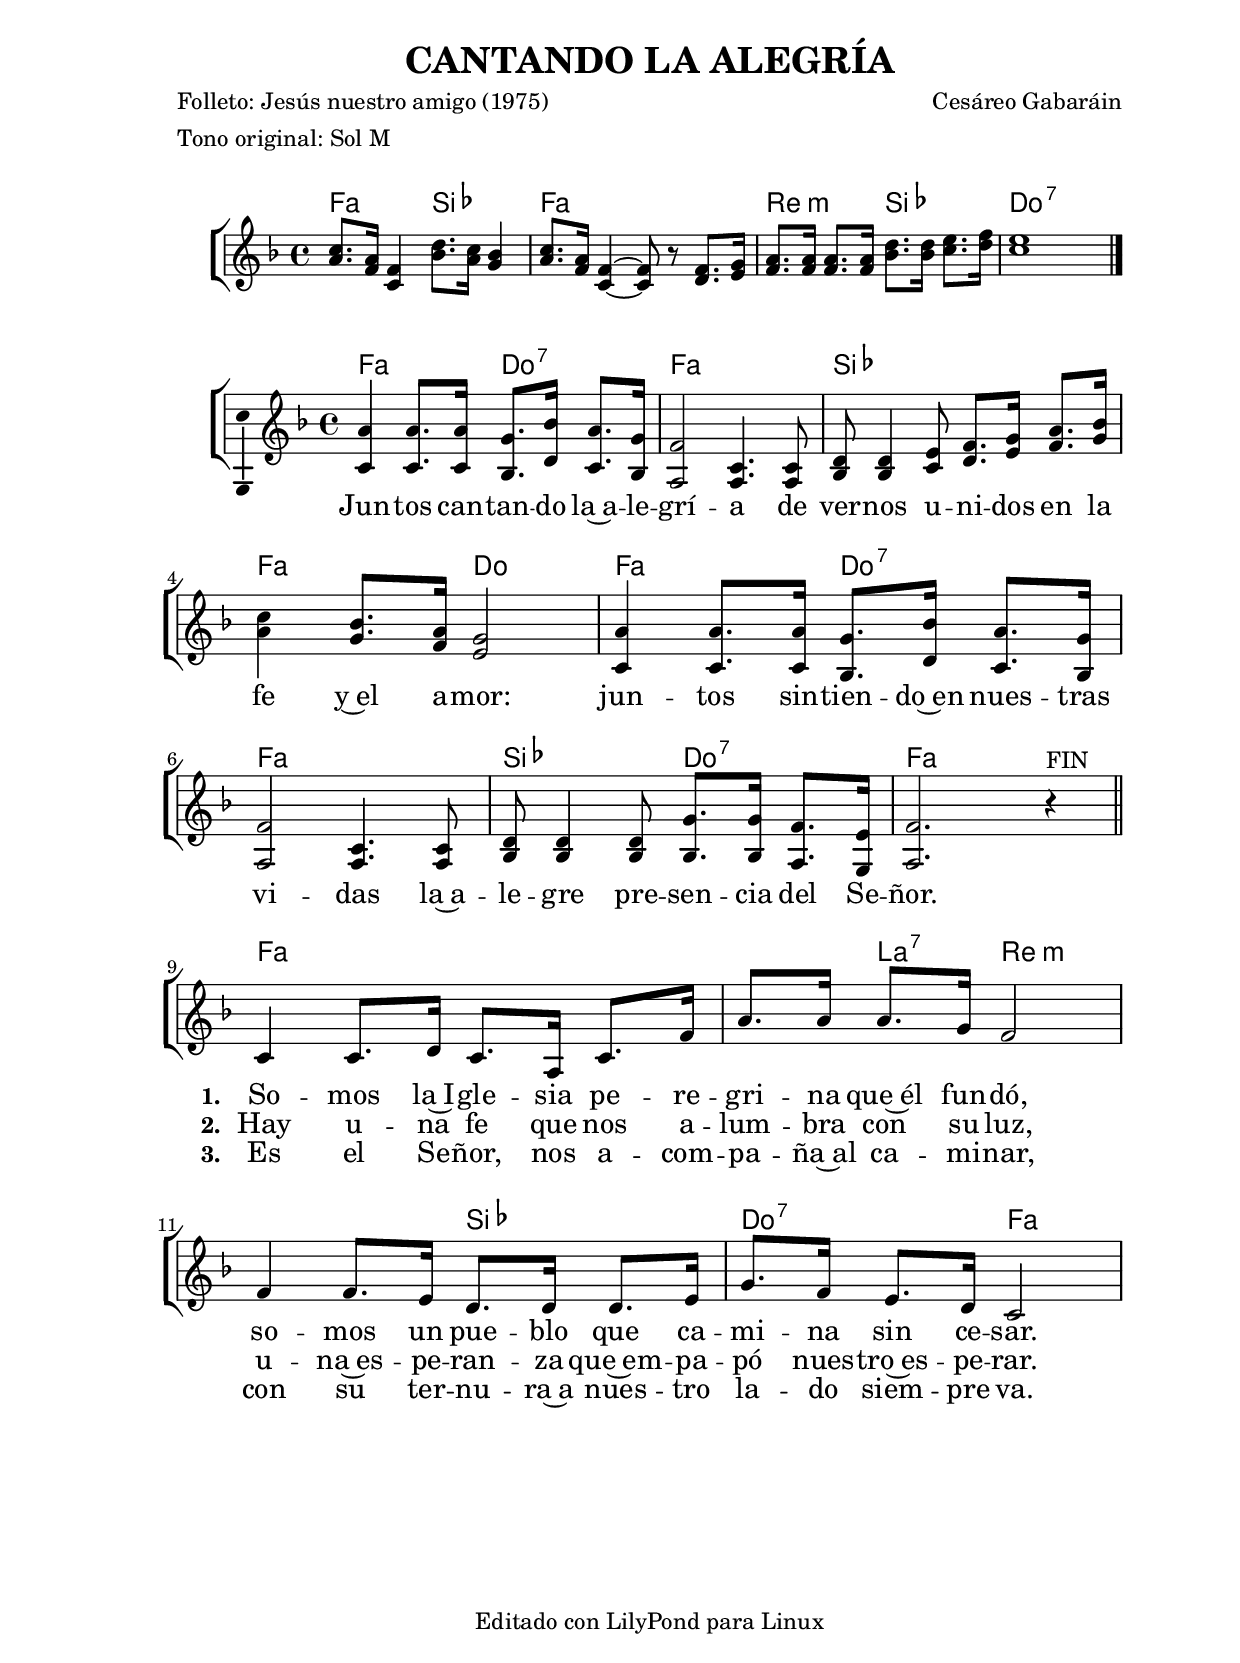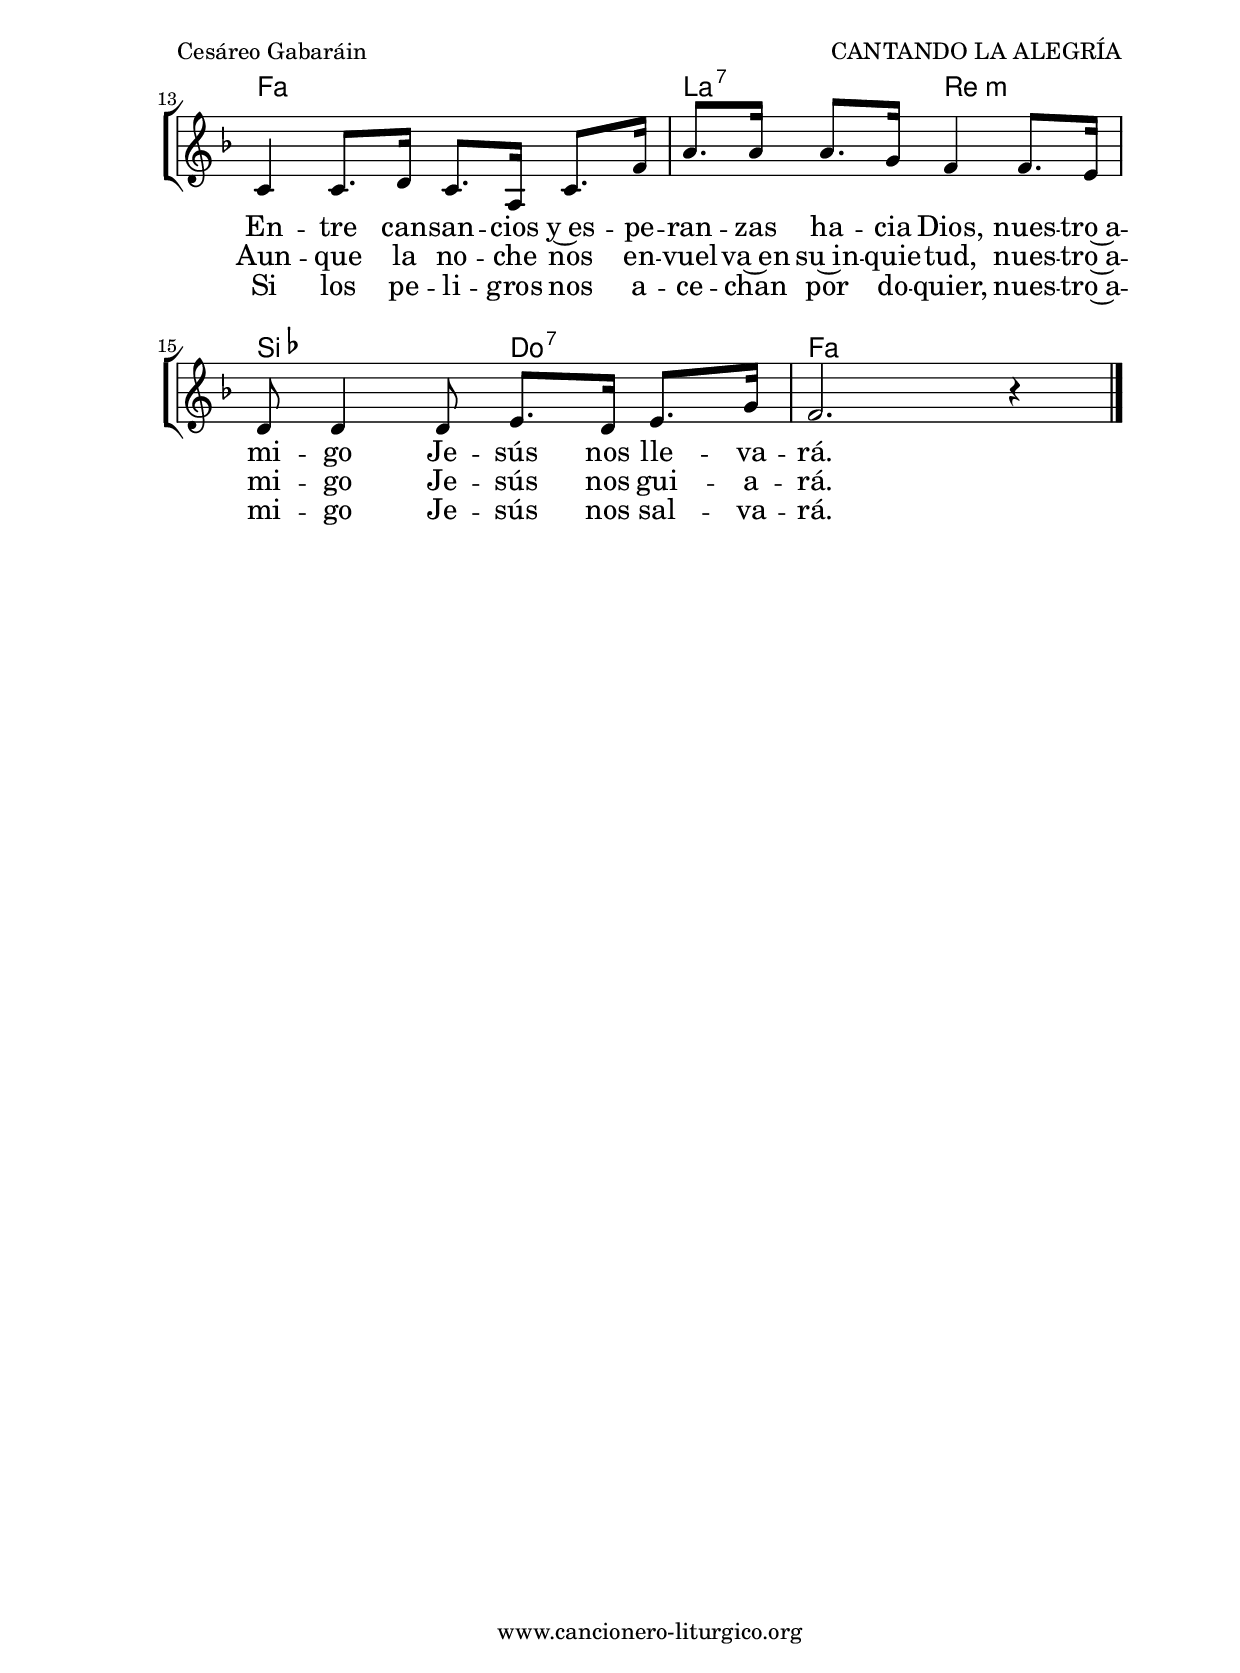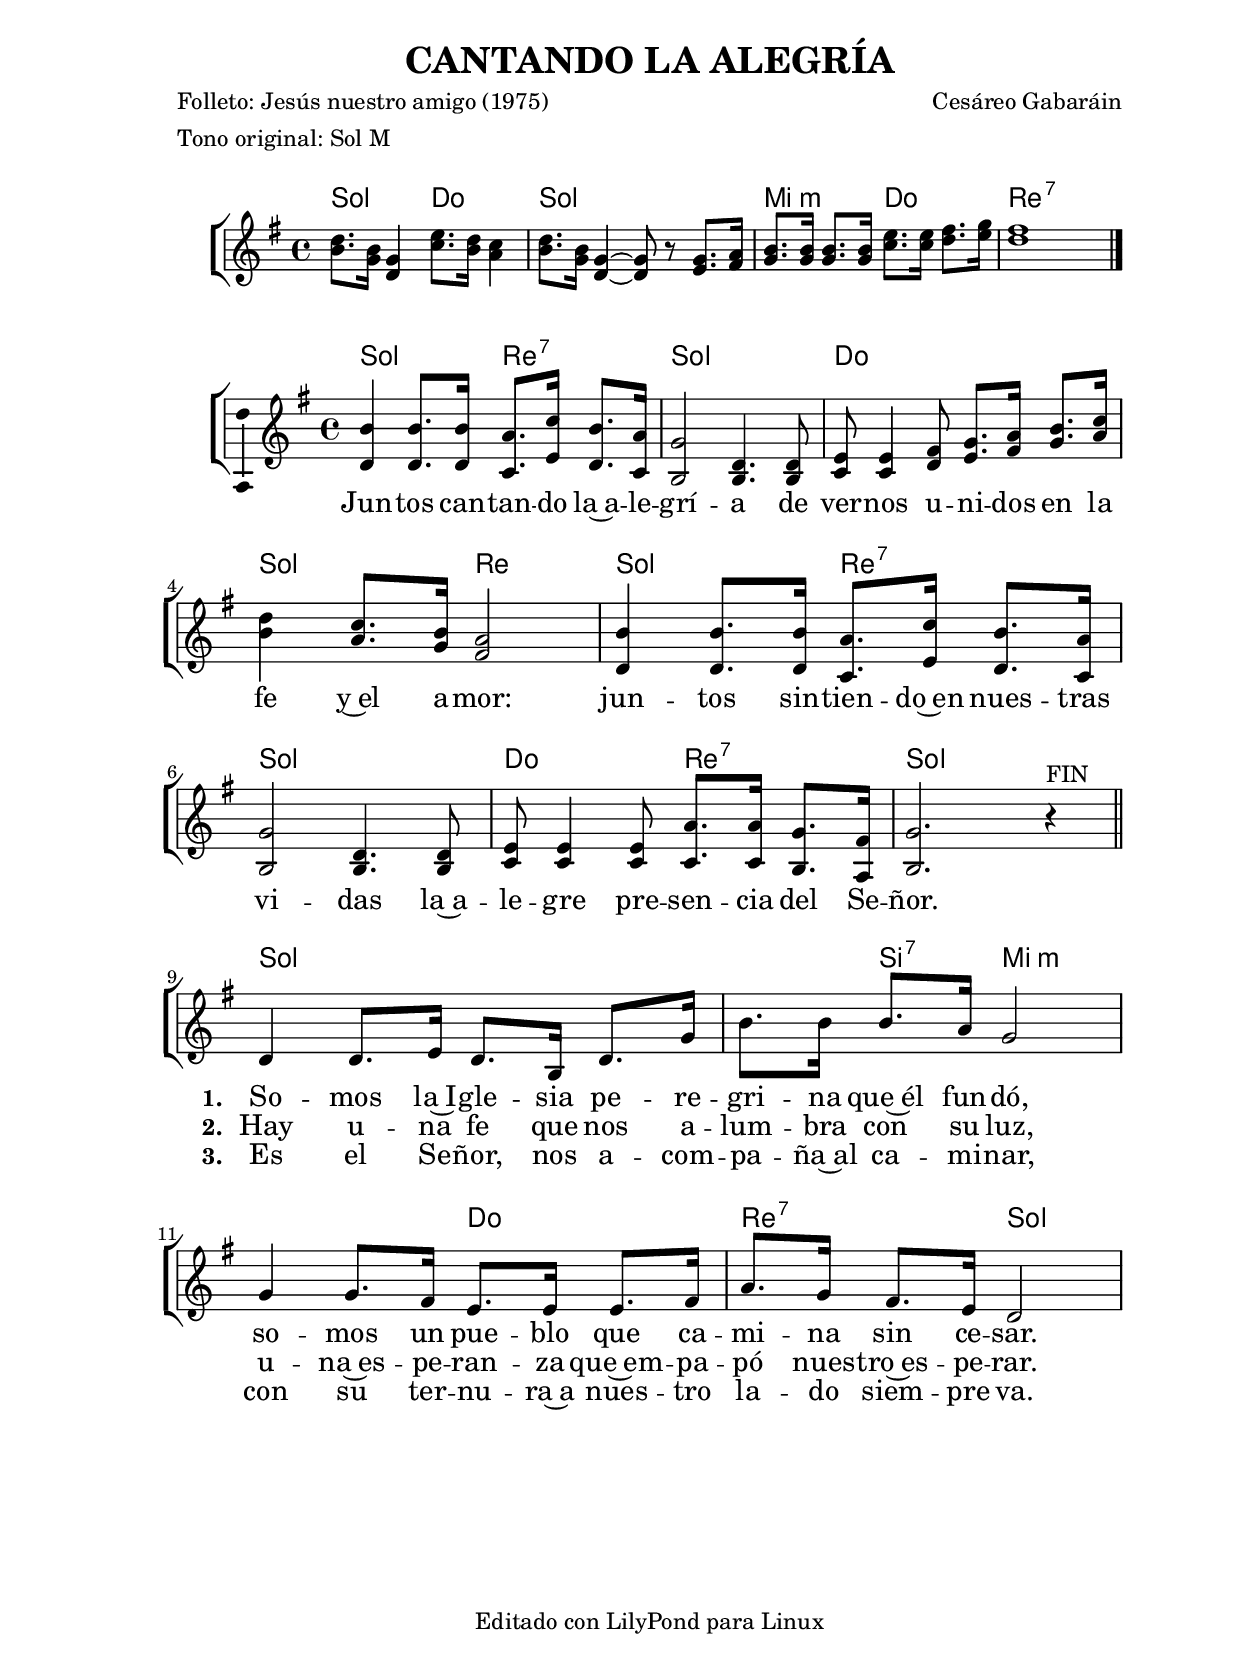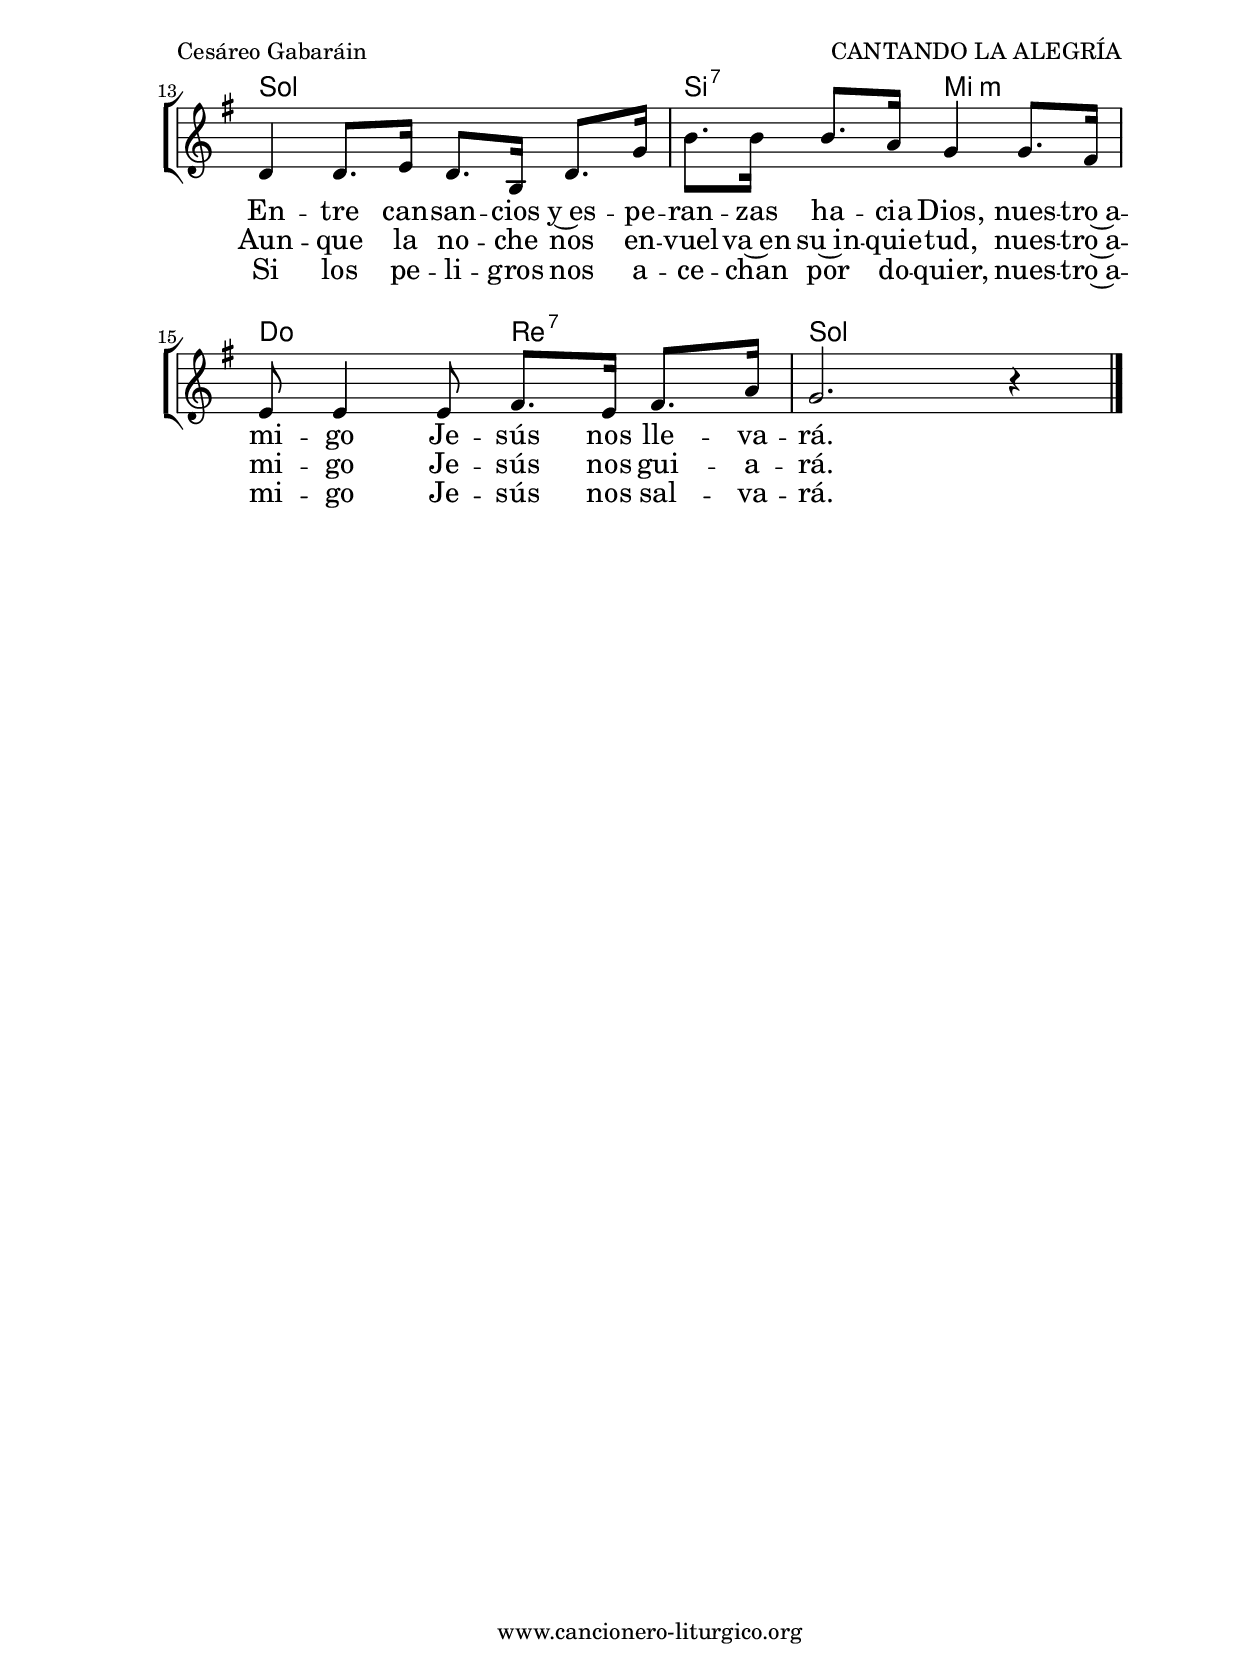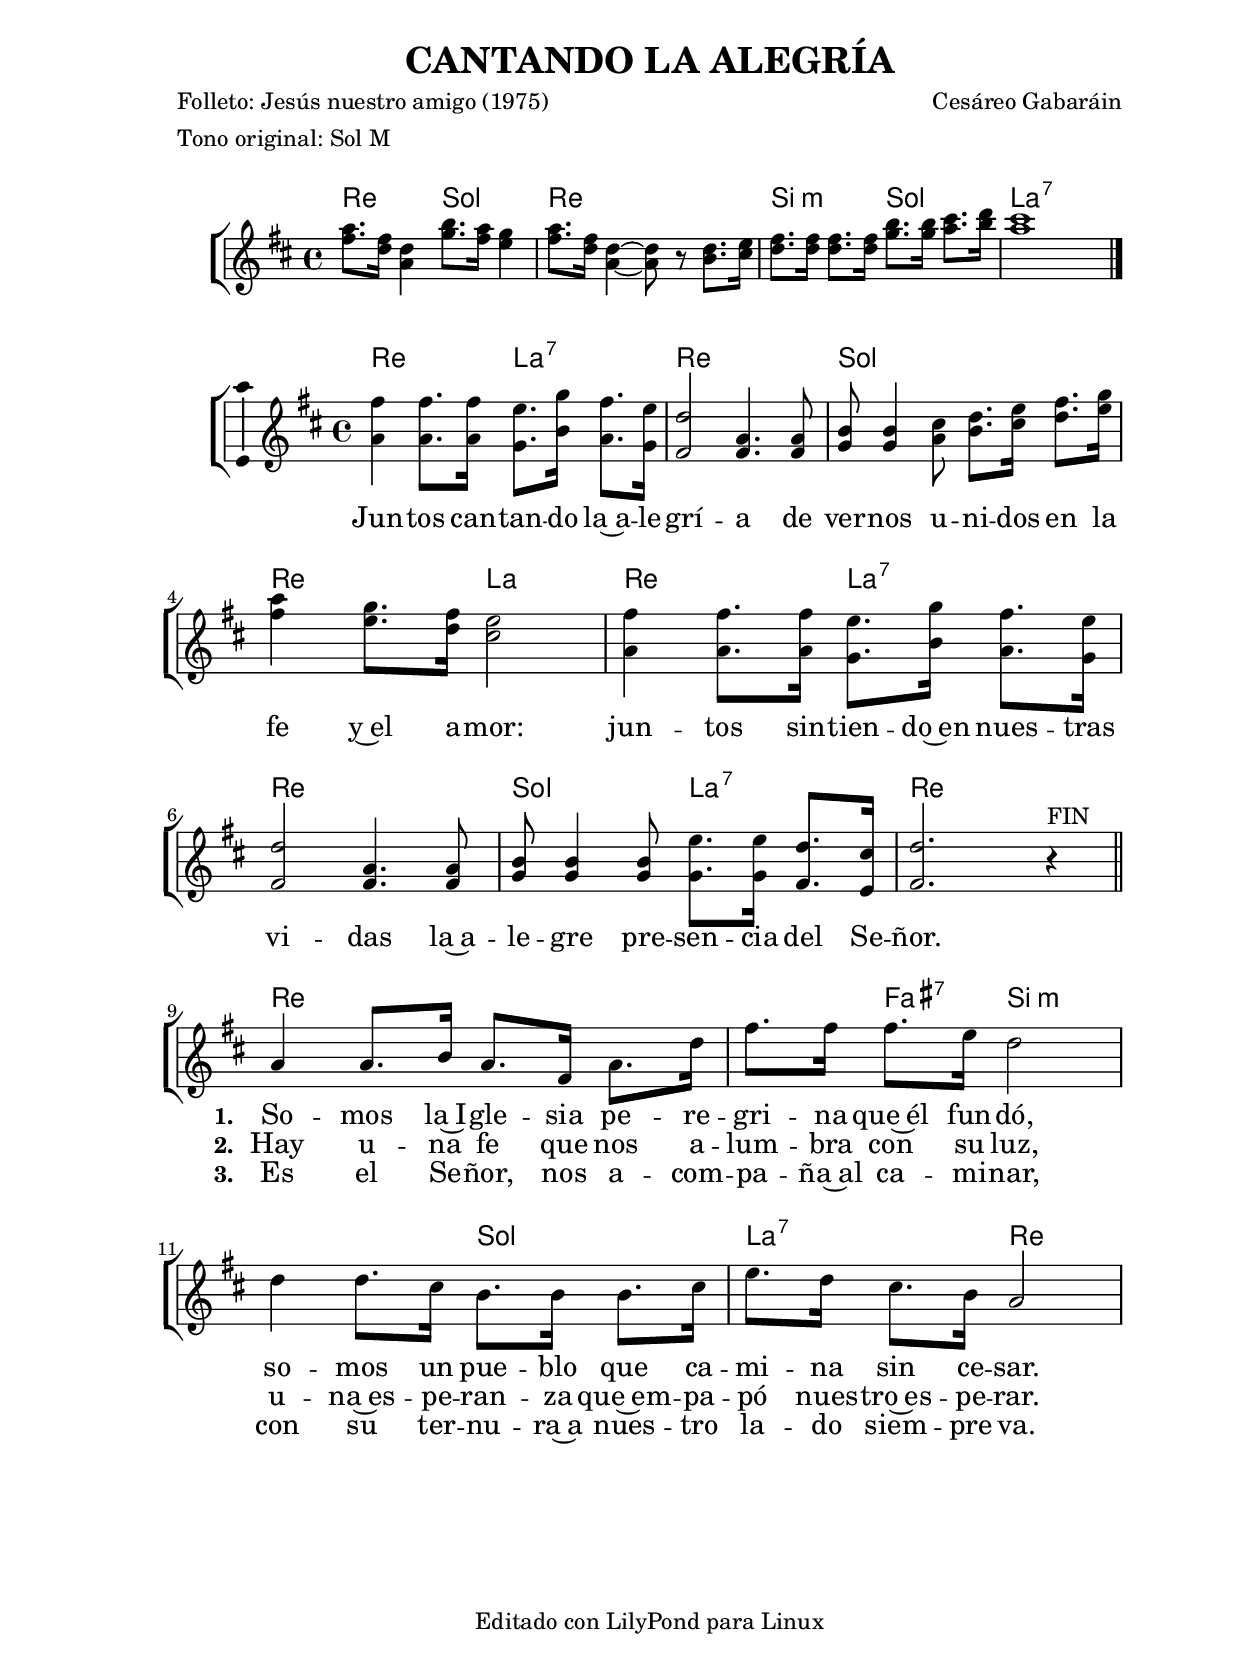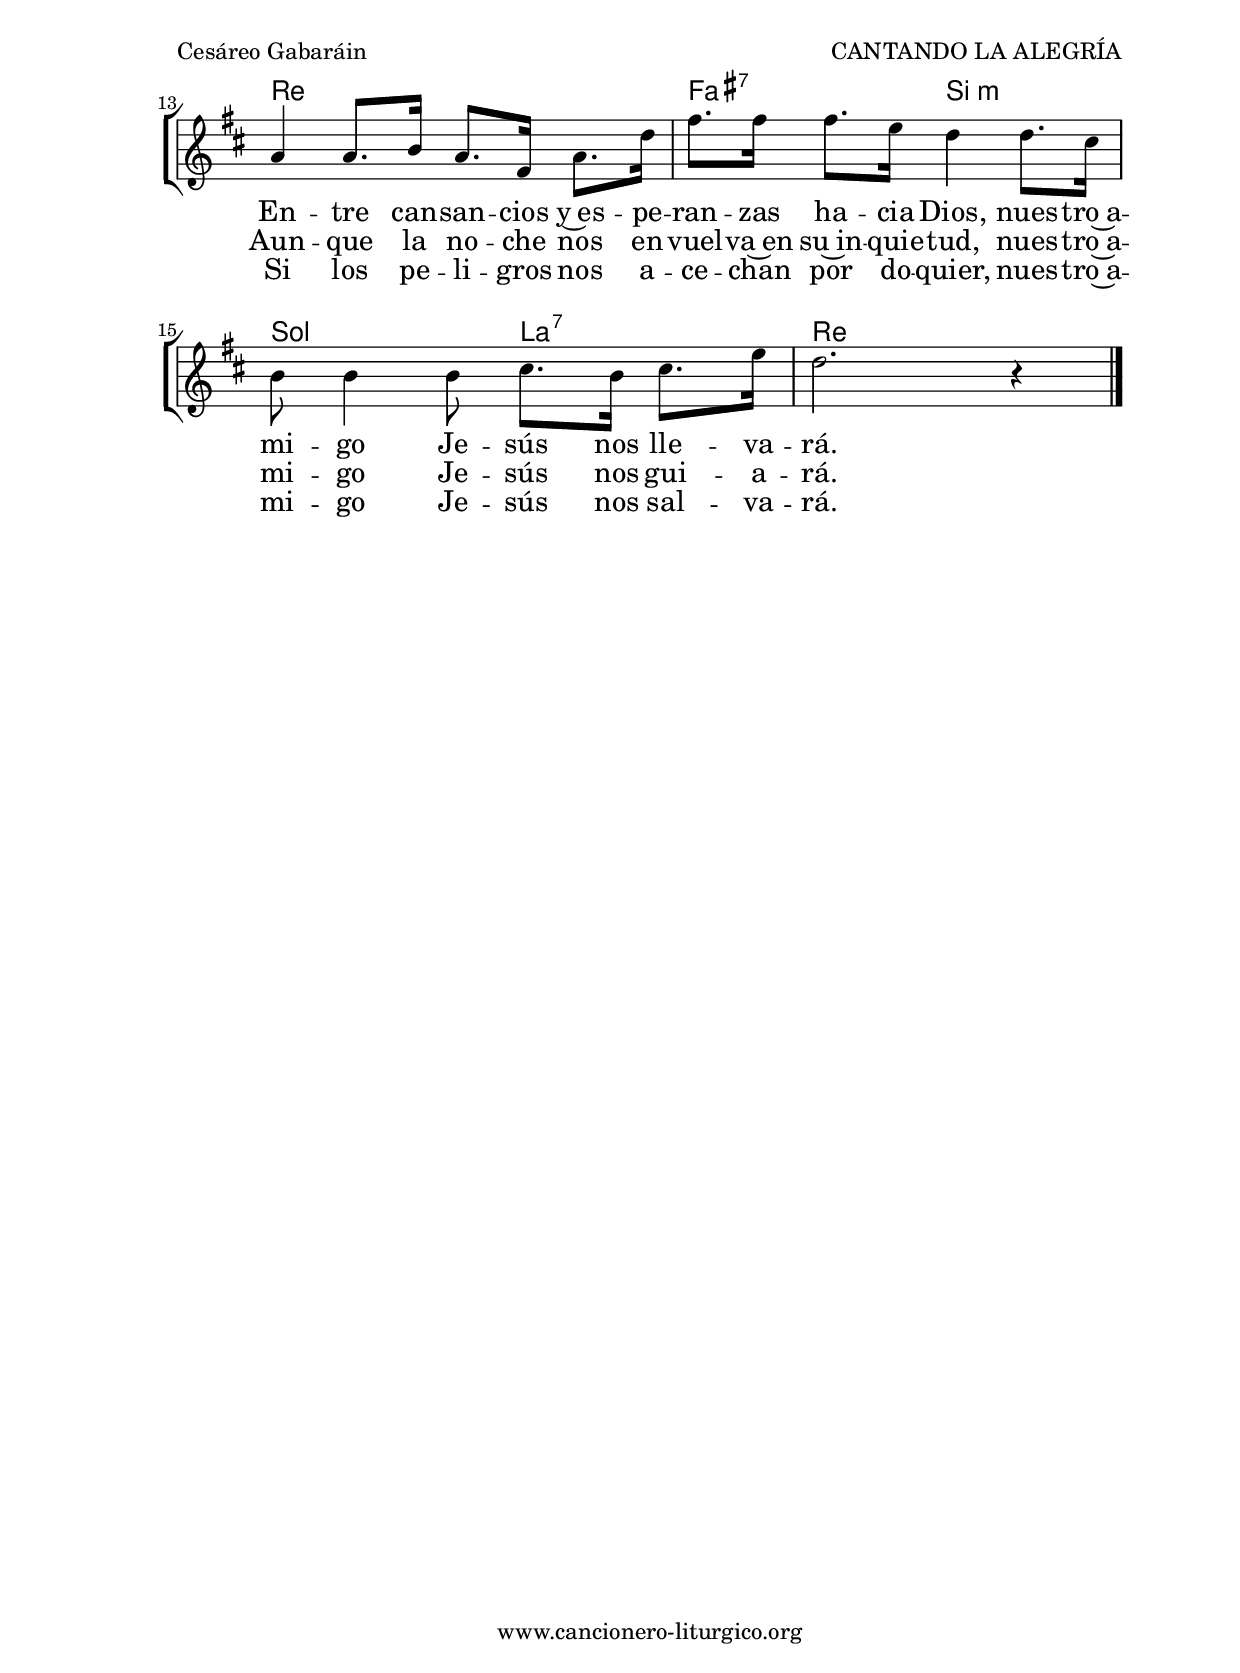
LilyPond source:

%
%para convertir .midi en .wav:
%timidity filename.midi -Ow -o finename.wav
%
%
%Para convertir de .wav a .mp3:
%lame -h -m j filename.wav
%
%
%para escuchar el midi:
%timidity nombrefichero.midi
%


%versión de lilypond para la que se ha escrito esta partitura:
\version "2.16.0"

	%Tamaño papel
	#(set-default-paper-size "a4")
	%Tamaño partitura
	#(set-global-staff-size 20)
	%No responde al pulsar sobre una nota
	#(ly:set-option 'point-and-click #f)

%parámetros del encabezamiento:
\header {
	title = "CANTANDO LA ALEGRÍA"
	subtitle = ""
	composer = "Cesáreo Gabaráin"
%	poet = "CLN 410"
	poet = "Folleto: Jesús nuestro amigo (1975)"
	meter = "Tono original: Sol M"
	arranger = ""
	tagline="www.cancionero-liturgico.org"
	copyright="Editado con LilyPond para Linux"
	}

%parámetros asociados al papel:
\paper  {
	oddHeaderMarkup = \markup {\fill-line { \on-the-fly #not-first-page \fromproperty #'header:title \on-the-fly #not-first-page \fromproperty #'header:composer }}
	evenHeaderMarkup = \markup {\fill-line { \fromproperty #'header:composer \fromproperty #'header:title }}
	#(set-paper-size "a4")
	print-page-number = ##f
	first-page-number = 1
	print-first-page-number = ##f
%	head-separation = 3.0 \cm
	top-margin = 2.0 \cm
	bottom-margin = 0.5\cm
%%%	bottom-margin = -3.5\cm
	left-margin = 3.0 \cm
	line-width = 16.0 \cm 
	indent = 8\mm
	interscoreline = 2.\mm
	between-system-space = 15\mm
%	para que las partituras no llenen la hoja:
	ragged-bottom = ##t
%	idem para la última hoja:
	ragged-last-bottom = ##f
%	para que las partituras llenen el ancho del papel:
	ragged-last = ##f
	after-title-space = 2.5 \cm
%page-count=1
%system-count=8

	%Flexible Vertical Spacing
%	markup-markup-spacing =
%	#'((basic-distance . 15) (minimum-distance . 15) (padding . 3))
	markup-system-spacing =
	#'((basic-distance . 15) (minimum-distance . 15) (padding . 3))
	system-system-spacing =
	#'((basic-distance . 15) (minimum-distance . 15) (padding . 3))
	score-system-spacing =
	#'((basic-distance . 15) (minimum-distance . 15) (padding . 5))
%	top-system-spacing = % header
%	#'((basic-distance . 8) (minimum-distance . 0) (padding . 0))
%	top-markup-spacing =
%	#'((basic-distance . 20) (minimum-distance . 20) (padding . 0))
	last-bottom-spacing = % footer
	#'((basic-distance . 5) (minimum-distance . 5) (padding . 0))
%	score-markup-spacing =
%	#'((basic-distance . 16) (minimum-distance . 13) (padding . 0))

	}


%parámetros que afectan a toda la partitura:
global =  {
	%clave de sol (G):
	\clef G
	%armadura:
	\transpose g f
	\key g \major
	\tempo 4=120
	\set Score.tempoHideNote = ##t
	}


acordesintro = {
	\italianChords
	\chordmode {
	\transpose g f
{

g2 c g s e:m c d:7 s

}
}
}

melodiaintro = 
	\transpose g f
{
	\relative c'' {
	\time 4/4

<<
{
d8. b16 g4 e'8. d16 c4
d8. b16 g4~g8 r8 g8. a16
b8. b16 b8. b16 e8. e16 fis8. g16
fis1
}
{
b,8. g16 d4 c'8. b16 a4
b8. g16 d4~d8 r8 e8. fis16
g8. g16 g8. g16 c8. c16 d8. e16
d1
}
>>

	\bar "|."
	}
	}


acordes = {
	\italianChords
	\chordmode {
	\transpose g f
{

g2 d:7 g s c s g d g d:7 g s c d:7 g s
g2 s s4 b:7 e2:m s c d:7 g g s b:7 e:m c d:7 g s

	}
	}
}


melodia = 

	\transpose g f
{
	\relative c''{
	\time 4/4

<<
%\new Voice
{
%\voiceOne
b4 b8. b16 a8. c16 b8. a16
g2 d4. d8
e8 e4 fis8 g8. a16 b8. c16
d4 c8. b16 a2
b4 b8. b16 a8. c16 b8. a16
g2 d4. d8
e8 e4 e8 a8. a16 g8. fis16
g2. s4
}
%\new Voice
{
%\voiceTwo
d4 d8. d16 c8. e16 d8. c16
b2 b4. b8
c8 c4 d8 e8. fis16 g8. a16
b4 a8. g16 fis2
d4 d8. d16 c8. e16 d8. c16
b2 b4. b8
c8 c4 c8 c8. c16 b8. a16
b2. r4^"FIN"
}
>>

\bar "||"
\break

d4 d8. e16 d8. b16 d8. g16
b8. b16 b8. a16 g2
g4 g8. fis16 e8. e16 e8. fis16
a8. g16 fis8. e16 d2
d4 d8. e16 d8. b16 d8. g16
b8. b16 b8. a16 g4 g8. fis16
e8 e4 e8 fis8. e16 fis8. a16
g2. r4

\bar "|."
	}
	}


texto = \lyricmode {
Jun -- tos can -- tan -- do la~a -- le -- grí -- a
de ver -- nos u -- ni -- dos en la fe y~el a -- mor:
jun -- tos sin -- tien -- do~en nues -- tras vi -- das
la~a -- le -- gre pre -- sen -- cia del Se -- ñor.

\set stanza =#"1. " So -- mos la~I -- gle -- sia pe -- re -- gri -- na que~él fun -- dó,
so -- mos un pue -- blo que ca -- mi -- na sin ce -- sar.
En -- tre can -- san -- cios y~es -- pe -- ran -- zas ha -- cia Dios,
nues -- tro~a -- mi -- go Je -- sús nos lle -- va -- rá.

	}

textodos = \lyricmode {
\skip1 \skip1 \skip1 \skip1 \skip1 \skip1
\skip1 \skip1 \skip1 \skip1 \skip1 \skip1
\skip1 \skip1 \skip1 \skip1 \skip1 \skip1
\skip1 \skip1 \skip1 \skip1 \skip1 \skip1
\skip1 \skip1 \skip1 \skip1 \skip1 \skip1
\skip1 \skip1 \skip1 \skip1 \skip1 \skip1
\skip1 \skip1 \skip1

\set stanza =#"2. " Hay u -- na fe que nos a -- lum -- bra con su luz,
u -- na~es -- pe -- ran -- za que~em -- pa -- pó nues -- tro~es -- pe -- rar.
Aun -- que la no -- che nos en -- vuel -- va~en su~in -- quie -- tud,
nues -- tro~a -- mi -- go Je -- sús nos gui -- a -- rá.

	}

textotres = \lyricmode {
\skip1 \skip1 \skip1 \skip1 \skip1 \skip1
\skip1 \skip1 \skip1 \skip1 \skip1 \skip1
\skip1 \skip1 \skip1 \skip1 \skip1 \skip1
\skip1 \skip1 \skip1 \skip1 \skip1 \skip1
\skip1 \skip1 \skip1 \skip1 \skip1 \skip1
\skip1 \skip1 \skip1 \skip1 \skip1 \skip1
\skip1 \skip1 \skip1

\set stanza =#"3. " Es el Se -- ñor, nos a -- com -- pa -- ña~al ca -- mi -- nar,
con su ter -- nu -- ra~a nues -- tro la -- do siem -- pre va.
Si los pe -- li -- gros nos a -- ce -- chan por do -- quier,
nues -- tro~a -- mi -- go Je -- sús nos sal -- va -- rá.


	}


acordesintroStaff = \context ChordNames = acordesintroStaff <<
	\set chordChanges = ##t
	\acordesintro
	>>

acordesStaff = \context ChordNames = acordesStaff <<
	\set chordChanges = ##t
	\acordes
	>>


vozintroStaff = \context Voice = vozintroStaff
<<
	\override Staff.StaffSymbol #'staff-space = #(magstep -0.35)
	\set Staff.midiInstrument = #"english horn"
	\set Staff.midiMinimumVolume = #0.7
	\set Staff.midiMaximumVolume = #0.9
	\global
	\melodiaintro
	>>

vozStaff = \context Voice = vozStaff
\with {\consists "Ambitus_engraver"}
<<
%	\set Staff.instrumentName = ""
%	\set Staff.shortInstrumentName = ""
%	\set Staff.midiInstrument = #"clarinet"
%	\set Staff.midiInstrument = #"cello"
%	\set Staff.midiInstrument = #"flute"
	\set Staff.midiInstrument = #"electric guitar (jazz)"
%	\set Staff.midiInstrument = #"english horn"
%	\set Staff.midiInstrument = #"violin"
%	\set Staff.midiInstrument = #"glockenspiel"
	\set Staff.midiMinimumVolume = #0.7
	\set Staff.midiMaximumVolume = #0.9
	\global
	\melodia
	>>


textoStaff = \context Lyrics = textoStaff <<
	\lyricsto vozStaff \texto
	>>

textodosStaff = \context Lyrics = textodosStaff <<
	\lyricsto vozStaff \textodos
	>>

textotresStaff = \context Lyrics = textotresStaff <<
	\lyricsto vozStaff \textotres
	>>


\book {
	\score {
		\context ChoirStaff {
			\override StaffGroup.SystemStartBracket #'collapse-height = #1
			\override Score.SystemStartBar #'collapse-height = #1
			<<
			\acordesintroStaff
			\vozintroStaff
			>>
			}
		\layout {
%system-count=1
	    		\context {
				\Lyrics
				\override LyricText #'font-size = #2
				}
	   		 \context {
				\Score
				\override StaffSymbol #'staff-space = #(magstep +3)
				}
			}
		}
	\score {
		\context ChoirStaff {
			\override StaffGroup.SystemStartBracket #'collapse-height = #1
			\override Score.SystemStartBar #'collapse-height = #1
			<<
			\acordesStaff
			\vozStaff
			\textoStaff
			\textodosStaff
			\textotresStaff
			>>
			}
		\layout {
	    		\context {
				\Lyrics
				\override LyricText #'font-size = #2
				}
	   		 \context {
				\Score
				\override StaffSymbol #'staff-space = #(magstep +3)
				}
			}
		}
	\score {
		\unfoldRepeats
		\context ChoirStaff {
			<<
			\acordesintroStaff
			\vozintroStaff
			>>
			<<
			\acordesStaff
			\vozStaff
			>>
			}
		\midi {
	  		\context {
	  			\Score
				tempoWholesPerMinute = #(ly:make-moment 70 4)
				}
			}
		}
	}



#(define output-suffix "C")
\book {
	\score {
		\context ChoirStaff {
			\override StaffGroup.SystemStartBracket #'collapse-height = #1
			\override Score.SystemStartBar #'collapse-height = #1
\transpose c d
			<<
			\acordesintroStaff
			\vozintroStaff
			>>
			}
		\layout {
%system-count=1
	    		\context {
				\Lyrics
				\override LyricText #'font-size = #2
				}
	   		 \context {
				\Score
				\override StaffSymbol #'staff-space = #(magstep +3)
				}
			}
		}
	\score {
		\context ChoirStaff {
			\override StaffGroup.SystemStartBracket #'collapse-height = #1
			\override Score.SystemStartBar #'collapse-height = #1
\transpose c d
			<<
			\acordesStaff
			\vozStaff
			\textoStaff
			\textodosStaff
			\textotresStaff
			>>
			}
		\layout {
	    		\context {
				\Lyrics
				\override LyricText #'font-size = #2
				}
	   		 \context {
				\Score
				\override StaffSymbol #'staff-space = #(magstep +3)
				}
			}
		}
	}

#(define output-suffix "S")
\book {
	\score {
		\context ChoirStaff {
			\override StaffGroup.SystemStartBracket #'collapse-height = #1
			\override Score.SystemStartBar #'collapse-height = #1
\transpose c a
			<<
			\acordesintroStaff
			\vozintroStaff
			>>
			}
		\layout {
%system-count=1
	    		\context {
				\Lyrics
				\override LyricText #'font-size = #2
				}
	   		 \context {
				\Score
				\override StaffSymbol #'staff-space = #(magstep +3)
				}
			}
		}
	\score {
		\context ChoirStaff {
			\override StaffGroup.SystemStartBracket #'collapse-height = #1
			\override Score.SystemStartBar #'collapse-height = #1
\transpose c a
			<<
			\acordesStaff
			\vozStaff
			\textoStaff
			\textodosStaff
			\textotresStaff
			>>
			}
		\layout {
	    		\context {
				\Lyrics
				\override LyricText #'font-size = #2
				}
	   		 \context {
				\Score
				\override StaffSymbol #'staff-space = #(magstep +3)
				}
			}
		}
	}


